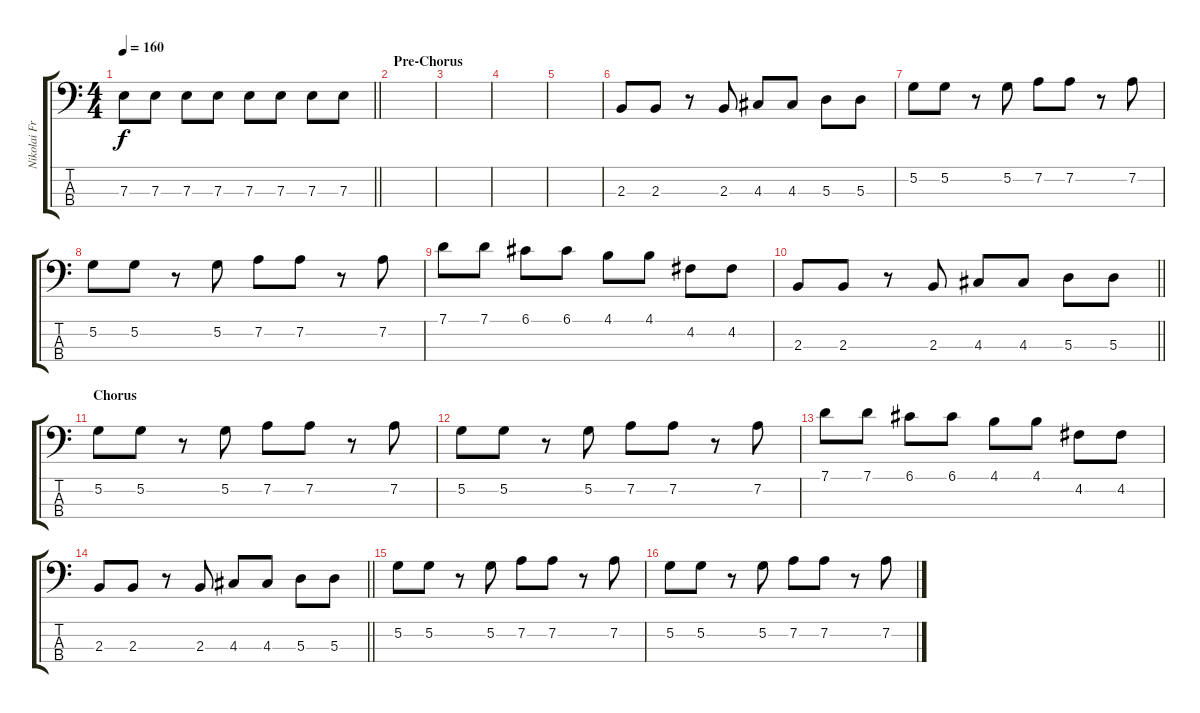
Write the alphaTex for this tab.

\track ("Nikolai Fraiture" "Nikolai Fr") {instrument electricbasspick}
\staff {score tabs}
\tuning (G2 D2 A1 E1) {hide}
\ts (4 4)
\tempo 160
\clef f4
\barLineRight lightlight
\ks c
7.3.8{dy f} 7.3.8 7.3.8 7.3.8 7.3.8 7.3.8 7.3.8 7.3.8 |
\section ("" "Pre-Chorus")
|
|
|
|
2.3.8 2.3.8 r.8 2.3.8 4.3.8 4.3.8 5.3.8 5.3.8 |
5.2.8 5.2.8 r.8 5.2.8 7.2.8 7.2.8 r.8 7.2.8 |
5.2.8 5.2.8 r.8 5.2.8 7.2.8 7.2.8 r.8 7.2.8 |
7.1.8 7.1.8 6.1.8 6.1.8 4.1.8 4.1.8 4.2.8 4.2.8 |
\barLineRight lightlight
2.3.8 2.3.8 r.8 2.3.8 4.3.8 4.3.8 5.3.8 5.3.8 |
\section ("" "Chorus")
5.2.8 5.2.8 r.8 5.2.8 7.2.8 7.2.8 r.8 7.2.8 |
5.2.8 5.2.8 r.8 5.2.8 7.2.8 7.2.8 r.8 7.2.8 |
7.1.8 7.1.8 6.1.8 6.1.8 4.1.8 4.1.8 4.2.8 4.2.8 |
\barLineRight lightlight
2.3.8 2.3.8 r.8 2.3.8 4.3.8 4.3.8 5.3.8 5.3.8 |
5.2.8 5.2.8 r.8 5.2.8 7.2.8 7.2.8 r.8 7.2.8 |
5.2.8 5.2.8 r.8 5.2.8 7.2.8 7.2.8 r.8 7.2.8
